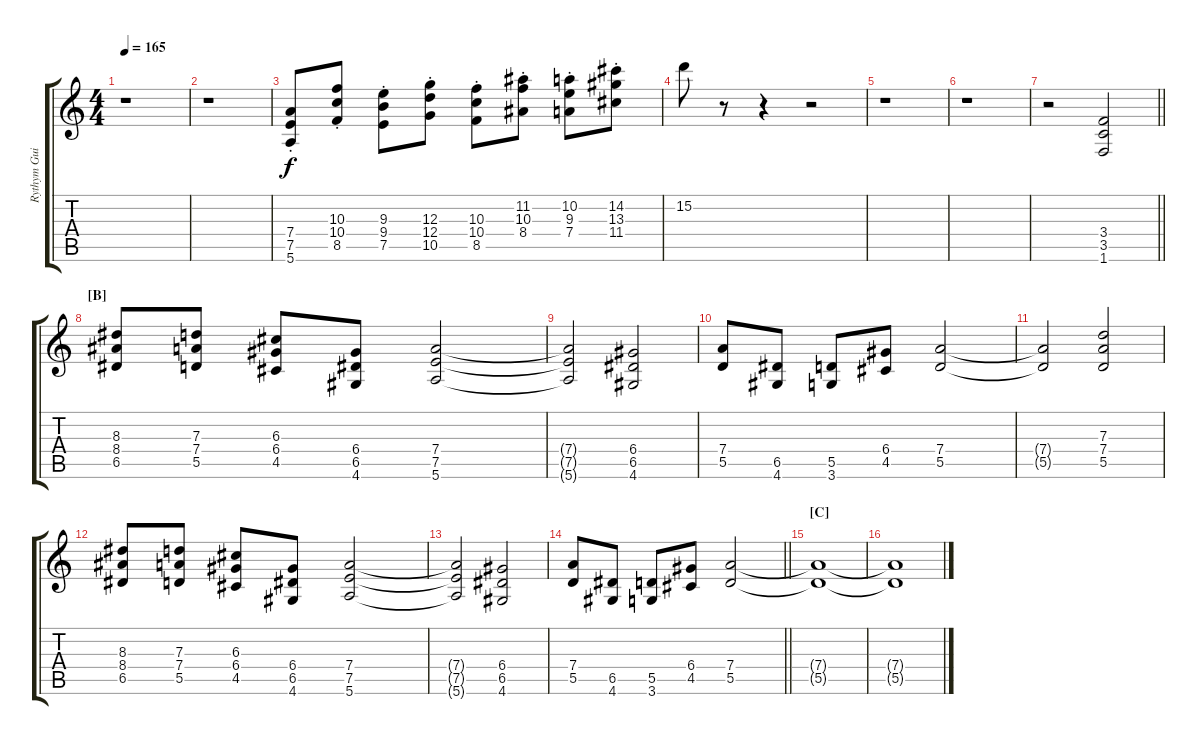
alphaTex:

\track ("Rythym Guitar" "Rythym Gui") {instrument overdrivenguitar}
\staff {score tabs}
\tuning (E4 B3 G3 D3 A2 E2) {hide}
\ts (4 4)
\tempo 165
\clef g2
\ks c
r.1{dy f} |
r.1 |
(7.4{st} 7.5{st} 5.6{st}).8 (10.3{st} 10.4{st} 8.5{st}).8 (9.3{st} 9.4{st} 7.5{st}).8 (12.3{st} 12.4{st} 10.5{st}).8 (10.3{st} 10.4{st} 8.5{st}).8 (11.2{st} 10.3{st} 8.4{st}).8 (10.2{st} 9.3{st} 7.4{st}).8 (14.2{st} 13.3{st} 11.4{st}).8 |
15.2.8 r.8 r.4 r.2 |
r.1 |
r.1 |
\barLineRight lightlight
r.2 (3.4 3.5 1.6).2 |
\section ("" "[B]")
(8.3 8.4 6.5).8 (7.3 7.4 5.5).8 (6.3 6.4 4.5).8 (6.4 6.5 4.6).8 (7.4 7.5 5.6).2 |
(7.4{t} 7.5{t} 5.6{t}).2 (6.4 6.5 4.6).2 |
(7.4 5.5).8 (6.5 4.6).8 (5.5 3.6).8 (6.4 4.5).8 (7.4 5.5).2 |
(7.4{t} 5.5{t}).2 (7.3 7.4 5.5).2 |
(8.3 8.4 6.5).8 (7.3 7.4 5.5).8 (6.3 6.4 4.5).8 (6.4 6.5 4.6).8 (7.4 7.5 5.6).2 |
(7.4{t} 7.5{t} 5.6{t}).2 (6.4 6.5 4.6).2 |
\barLineRight lightlight
(7.4 5.5).8 (6.5 4.6).8 (5.5 3.6).8 (6.4 4.5).8 (7.4 5.5).2 |
\section ("" "[C]")
(7.4{t} 5.5{t}).1 |
(7.4{t} 5.5{t}).1
